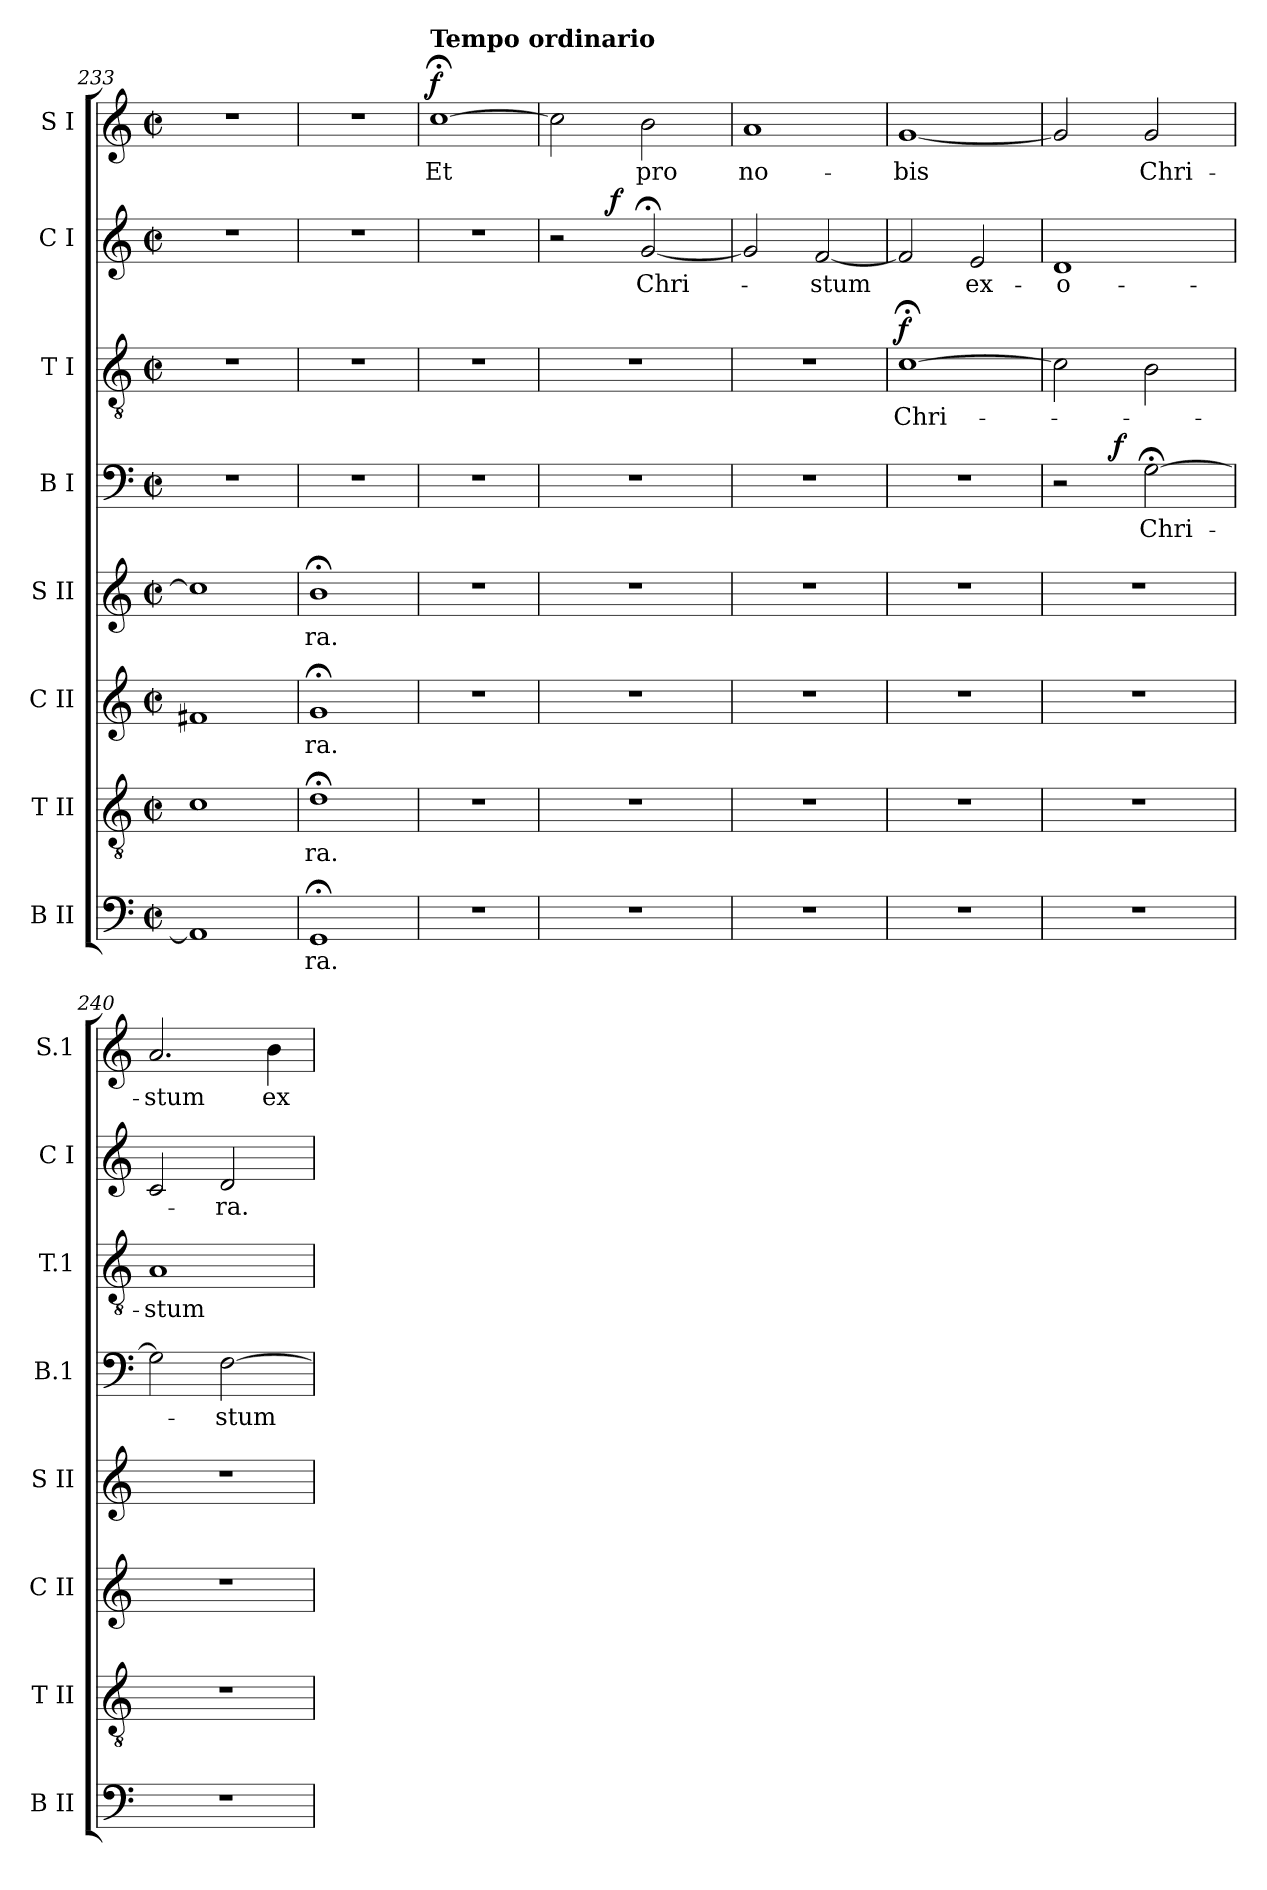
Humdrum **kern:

**kern	**text	**kern	**text	**kern	**text	**kern	**text	**kern	**text	**dynam	**kern	**text	**dynam	**kern	**text	**dynam	**kern	**text	**dynam
*part8	*part8	*part7	*part7	*part6	*part6	*part5	*part5	*part4	*part4	*part4	*part3	*part3	*part3	*part2	*part2	*part2	*part1	*part1	*part1
*staff8	*staff8	*staff7	*staff7	*staff6	*staff6	*staff5	*staff5	*staff4	*staff4	*staff4	*staff3	*staff3	*staff3	*staff2	*staff2	*staff2	*staff1	*staff1	*staff1
*I"B II	*	*I"T II	*	*I"C II	*	*I"S II	*	*I"B I	*	*	*I"T I	*	*	*I"C I	*	*	*I"S I	*	*
*I'B II	*	*I'T II	*	*I'C II	*	*I'S II	*	*I'B.1	*	*	*I'T.1	*	*	*I'C I	*	*	*I'S.1	*	*
*clefF4	*	*clefGv2	*	*clefG2	*	*clefG2	*	*clefF4	*	*	*clefGv2	*	*	*clefG2	*	*	*clefG2	*	*
*k[]	*	*k[]	*	*k[]	*	*k[]	*	*k[]	*	*	*k[]	*	*	*k[]	*	*	*k[]	*	*
*C:	*	*C:	*	*C:	*	*C:	*	*C:	*	*	*C:	*	*	*C:	*	*	*C:	*	*
*M2/2	*	*M2/2	*	*M2/2	*	*M2/2	*	*M2/2	*	*	*M2/2	*	*	*M2/2	*	*	*M2/2	*	*
*met(c|)	*	*met(c|)	*	*met(c|)	*	*met(c|)	*	*met(c|)	*	*	*met(c|)	*	*	*met(c|)	*	*	*met(c|)	*	*
=233	=233	=233	=233	=233	=233	=233	=233	=233	=233	=233	=233	=233	=233	=233	=233	=233	=233	=233	=233
1AA]	.	1c	.	1f#X	.	1cc]	.	1r	.	.	1r	.	.	1r	.	.	1r	.	.
=234	=234	=234	=234	=234	=234	=234	=234	=234	=234	=234	=234	=234	=234	=234	=234	=234	=234	=234	=234
!	!LO:LY:b	!	!LO:LY:b	!	!LO:LY:b	!	!LO:LY:b	!	!	!	!	!	!	!	!	!	!	!	!
1GG;<	-ra.	1d;<	-ra.	1g;<	-ra.	1b;<	-ra.	1r	.	.	1r	.	.	1r	.	.	1r	.	.
=235	=235	=235	=235	=235	=235	=235	=235	=235	=235	=235	=235	=235	=235	=235	=235	=235	=235	=235	=235
!	!	!	!	!	!	!	!	!	!	!	!	!	!	!	!	!	!LO:TX:a:B:t=Tempo ordinario	!	!
!	!	!	!	!	!	!	!	!	!	!	!	!	!	!	!	!	!	!LO:LY:b	!LO:DY:a
1r	.	1r	.	1r	.	1r	.	1r	.	.	1r	.	.	1r	.	.	[1cc;<	Et	f
=236	=236	=236	=236	=236	=236	=236	=236	=236	=236	=236	=236	=236	=236	=236	=236	=236	=236	=236	=236
*	*	*	*	*	*	*	*	*	*	*	*	*	*	*^	*	*	*	*	*
1r	.	1r	.	1r	.	1r	.	1r	.	.	1r	.	.	2r	4.ryy	.	.	2cc\]	.	.
!	!	!	!	!	!	!	!	!	!	!	!	!	!	!	!	!	!LO:DY:a	!	!	!
.	.	.	.	.	.	.	.	.	.	.	.	.	.	.	2ryy	.	f	.	.	.
!	!	!	!	!	!	!	!	!	!	!	!	!	!	!	!	!LO:LY:b	!	!	!LO:LY:b	!
.	.	.	.	.	.	.	.	.	.	.	.	.	.	[2g;</	.	Chri-	.	2b\	pro	.
.	.	.	.	.	.	.	.	.	.	.	.	.	.	.	8ryy	.	.	.	.	.
=237	=237	=237	=237	=237	=237	=237	=237	=237	=237	=237	=237	=237	=237	=237	=237	=237	=237	=237	=237	=237
!	!	!	!	!	!	!	!	!	!	!	!	!	!	!	!	!	!	!	!LO:LY:b	!
*	*	*	*	*	*	*	*	*	*	*	*	*	*	*v	*v	*	*	*	*	*
1r	.	1r	.	1r	.	1r	.	1r	.	.	1r	.	.	2g/]	.	.	1a	no-	.
!	!	!	!	!	!	!	!	!	!	!	!	!	!	!	!LO:LY:b	!	!	!	!
.	.	.	.	.	.	.	.	.	.	.	.	.	.	[2f/	-stum	.	.	.	.
=238	=238	=238	=238	=238	=238	=238	=238	=238	=238	=238	=238	=238	=238	=238	=238	=238	=238	=238	=238
!	!	!	!	!	!	!	!	!	!	!	!	!LO:LY:b	!LO:DY:a	!	!	!	!	!LO:LY:b	!
1r	.	1r	.	1r	.	1r	.	1r	.	.	[1c;<	Chri-	f	2f/]	.	.	[1g	-bis	.
!	!	!	!	!	!	!	!	!	!	!	!	!	!	!	!LO:LY:b	!	!	!	!
.	.	.	.	.	.	.	.	.	.	.	.	.	.	2e/	ex-	.	.	.	.
=239	=239	=239	=239	=239	=239	=239	=239	=239	=239	=239	=239	=239	=239	=239	=239	=239	=239	=239	=239
!	!	!	!	!	!	!	!	!	!	!	!	!	!	!	!LO:LY:b	!	!	!	!
*	*	*	*	*	*	*	*	*^	*	*	*	*	*	*	*	*	*	*	*
1r	.	1r	.	1r	.	1r	.	2r	4.ryy	.	.	2c\]	.	.	1d	-o-	.	2g/]	.	.
!	!	!	!	!	!	!	!	!	!	!	!LO:DY:a	!	!	!	!	!	!	!	!	!
.	.	.	.	.	.	.	.	.	2ryy	.	f	.	.	.	.	.	.	.	.	.
!	!	!	!	!	!	!	!	!	!	!LO:LY:b	!	!	!	!	!	!	!	!	!LO:LY:b	!
.	.	.	.	.	.	.	.	[2G;<\	.	Chri-	.	2B\	.	.	.	.	.	2g/	Chri-	.
.	.	.	.	.	.	.	.	.	8ryy	.	.	.	.	.	.	.	.	.	.	.
=240	=240	=240	=240	=240	=240	=240	=240	=240	=240	=240	=240	=240	=240	=240	=240	=240	=240	=240	=240	=240
!	!	!	!	!	!	!	!	!	!	!	!	!	!LO:LY:b	!	!	!	!	!	!LO:LY:b	!
*	*	*	*	*	*	*	*	*v	*v	*	*	*	*	*	*	*	*	*	*	*
1r	.	1r	.	1r	.	1r	.	2G\]	.	.	1A	-stum	.	2c/	.	.	2.a/	-stum	.
!	!	!	!	!	!	!	!	!	!LO:LY:b	!	!	!	!	!	!LO:LY:b	!	!	!	!
.	.	.	.	.	.	.	.	[2F\	-stum	.	.	.	.	2d/	-ra.	.	.	.	.
!	!	!	!	!	!	!	!	!	!	!	!	!	!	!	!	!	!	!LO:LY:b	!
.	.	.	.	.	.	.	.	.	.	.	.	.	.	.	.	.	4b\	ex-	.
=	=	=	=	=	=	=	=	=	=	=	=	=	=	=	=	=	=	=	=
*-	*-	*-	*-	*-	*-	*-	*-	*-	*-	*-	*-	*-	*-	*-	*-	*-	*-	*-	*-
